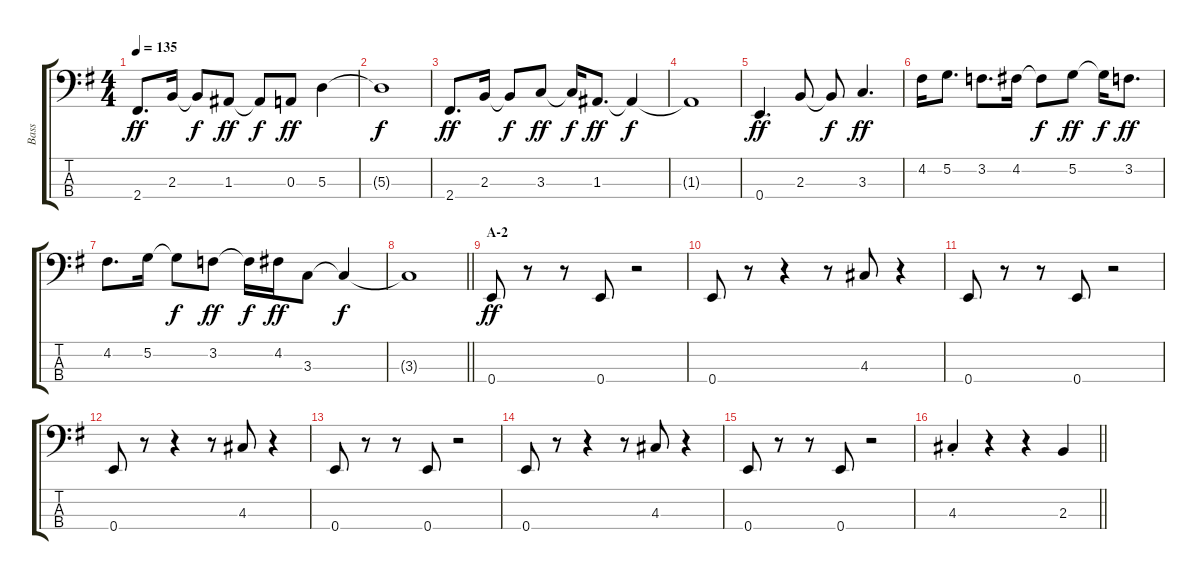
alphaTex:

\track ("Bass" "Bass") {instrument electricbassfinger}
\staff {score tabs}
\tuning (G2 D2 A1 E1) {hide}
\ts (4 4)
\tempo 135
\clef f4
\ks g
2.4.8{d dy ff} 2.3.16 2.3{t}.8{dy f} 1.3.8{dy ff} 1.3{t}.8{dy f} 0.3.8{dy ff} 5.3.4 |
5.3{t}.1{dy f} |
2.4.8{d dy ff} 2.3.16 2.3{t}.8{dy f} 3.3.8{dy ff} 3.3{t}.16{dy f} 1.3.8{d dy ff} 1.3{t}.4{dy f} |
1.3{t}.1 |
0.4.4{d dy ff} 2.3.8 2.3{t}.8{dy f} 3.3.4{d dy ff} |
4.2.16 5.2.8{d} 3.2.8{d} 4.2.16 4.2{t}.8{dy f} 5.2.8{dy ff} 5.2{t}.16{dy f} 3.2.8{d dy ff} |
4.2.8{d} 5.2.16 5.2{t}.8{dy f} 3.2.8{dy ff} 3.2{t}.16{dy f} 4.2.16{dy ff} 3.3.8 3.3{t}.4{dy f} |
\barLineRight lightlight
3.3{t}.1 |
\section ("" "A-2")
0.4.8{dy ff} r.8 r.8 0.4.8 r.2 |
0.4.8 r.8 r.4 r.8 4.3.8 r.4 |
0.4.8 r.8 r.8 0.4.8 r.2 |
0.4.8 r.8 r.4 r.8 4.3.8 r.4 |
0.4.8 r.8 r.8 0.4.8 r.2 |
0.4.8 r.8 r.4 r.8 4.3.8 r.4 |
0.4.8 r.8 r.8 0.4.8 r.2 |
\barLineRight lightlight
4.3{st}.4 r.4 r.4 2.3.4
